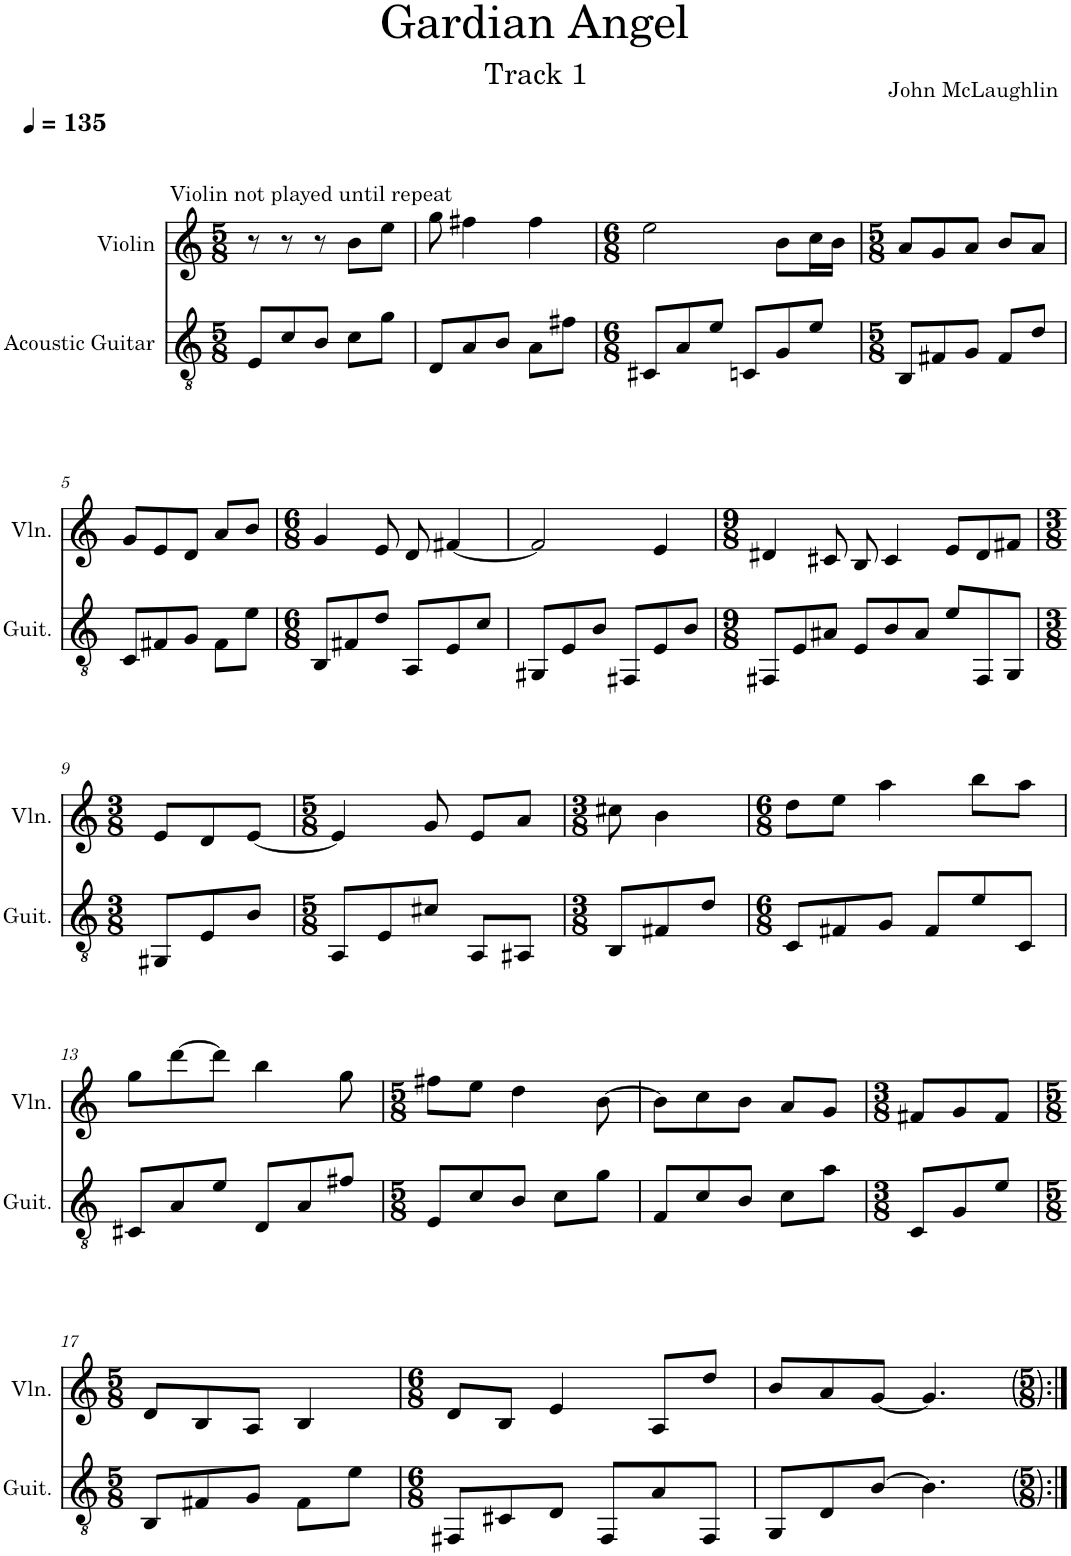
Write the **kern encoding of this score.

**kern	**kern
*part2	*part1
*staff2	*staff1
*I"Acoustic Guitar	*I"Violin
*I'Guit.	*I'Vln.
*clefGv2	*clefG2
*k[]	*k[]
*M5/8	*M5/8
*MM135	*MM135
=1	=1
!	!LO:TX:a:t=Violin not played until repeat
8E/L	8r
8c/	8r
8B/J	8r
8c\L	8b\L
8g\J	8ee\J
=2	=2
8D/L	8gg\
8A/	4ff#X\
8B/J	.
8A\L	4ff#\
8f#X\J	.
=3	=3
*M6/8	*M6/8
8C#X/L	2ee\
8A/	.
8e/J	.
8Cn/L	.
8G/	8b\L
8e/J	16cc\L
.	16b\JJ
=4	=4
*M5/8	*M5/8
8BB/L	8a/L
8F#X/	8g/
8G/J	8a/J
8F#/L	8b/L
8d/J	8a/J
!!LO:LB:g=z
=5	=5
8C/L	8g/L
8F#X/	8e/
8G/J	8d/J
8F#\L	8a/L
8e\J	8b/J
=6	=6
*M6/8	*M6/8
8BB/L	4g/
8F#X/	.
8d/J	8e/
8AA/L	8d/
8E/	[4f#X/
8c/J	.
=7	=7
8GG#X/L	2f#/]
8E/	.
8B/J	.
8FF#X/L	.
8E/	4e/
8B/J	.
=8	=8
*M9/8	*M9/8
8FF#X/L	4d#X/
8E/	.
8A#X/J	8c#X/
8E/L	8B/
8B/	4c#/
8A#/J	.
8e/L	8e/L
8FF#/	8d#/
8GG/J	8f#X/J
!!LO:LB:g=z
=9	=9
*M3/8	*M3/8
8GG#X/L	8e/L
8E/	8d/
8B/J	[8e/J
=10	=10
*M5/8	*M5/8
8AA/L	4e/]
8E/	.
8c#X/J	8g/
8AA/L	8e/L
8AA#X/J	8a/J
=11	=11
*M3/8	*M3/8
8BB/L	8cc#X\
8F#X/	4b\
8d/J	.
=12	=12
*M6/8	*M6/8
8C/L	8dd\L
8F#X/	8ee\J
8G/J	4aa\
8F#/L	.
8e/	8bb\L
8C/J	8aa\J
!!LO:LB:g=z
=13	=13
8C#X/L	8gg\L
8A/	[8ddd\
8e/J	8ddd\J]
8D/L	4bb\
8A/	.
8f#X/J	8gg\
=14	=14
*M5/8	*M5/8
8E/L	8ff#X\L
8c/	8ee\J
8B/J	4dd\
8c\L	.
8g\J	[8b\
=15	=15
8F/L	8b\L]
8c/	8cc\
8B/J	8b\J
8c\L	8a/L
8a\J	8g/J
=16	=16
*M3/8	*M3/8
8C/L	8f#X/L
8G/	8g/
8e/J	8f#/J
!!LO:LB:g=z
=17	=17
*M5/8	*M5/8
8BB/L	8d/L
8F#X/	8B/
8G/J	8A/J
8F#\L	4B/
8e\J	.
=18	=18
*M6/8	*M6/8
8FF#X/L	8d/L
8C#X/	8B/J
8D/J	4e/
8FF#/L	.
8A/	8A/L
8FF#/J	8dd/J
=19	=19
8GG/L	8b/L
8D/	8a/
[8B/J	[8g/J
4.B\]	4.g/]
=:|!	=:|!
*-	*-
